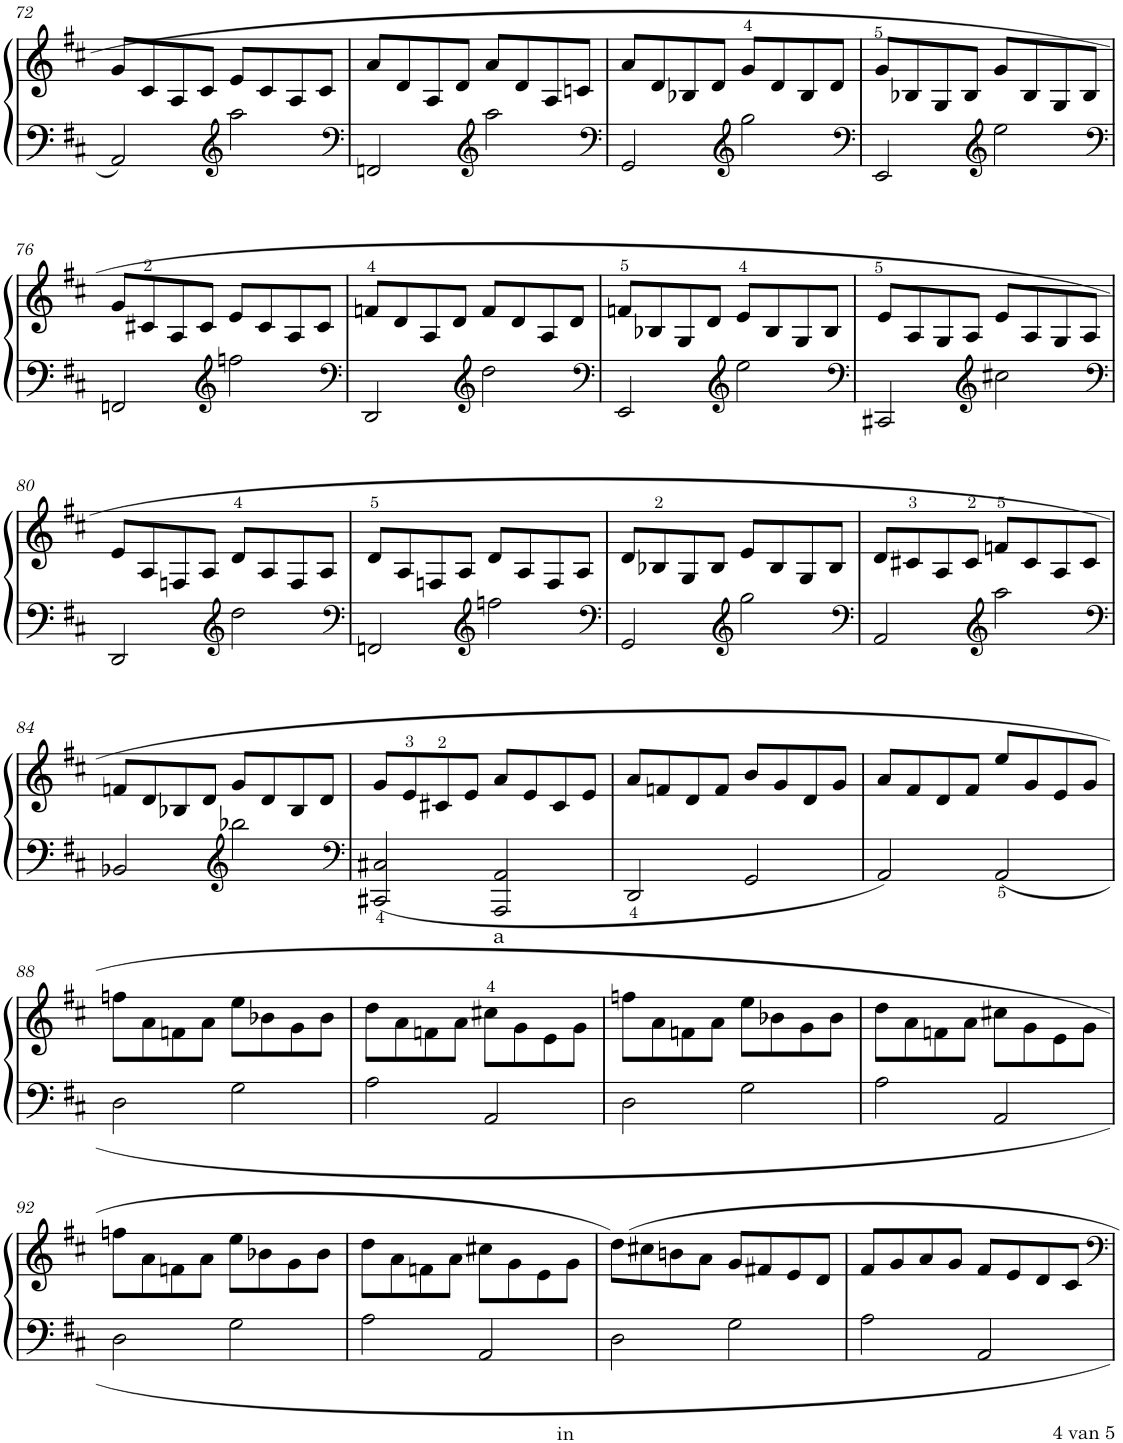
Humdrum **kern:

**kern	**kern
*part1	*part1
*staff2	*staff1
*I"Piano	*
*I'Pno.	*
!!LO:PB:g=z
*clefF4	*clefG2
*k[f#c#]	*k[f#c#]
*M2/2	*M2/2
*met(c|)	*met(c|)
=72	=72
2AA/	8g/L
.	8c#/
.	8A/
.	8c#/J
*clefG2	*
2aa\	8e/L
.	8c#/
.	8A/
.	8c#/J
=73	=73
*clefF4	*
2FFn/	8a/L
.	8d/
.	8A/
.	8d/J
*clefG2	*
2aa\	8a/L
.	8d/
.	8A/
.	8cn/J
=74	=74
*clefF4	*
2GG/	8a/L
.	8d/
.	8B-X/
.	8d/J
*clefG2	*
2gg\	8g/L
.	8d/
.	8B-/
.	8d/J
=75	=75
*clefF4	*
2EE/	8g/L
.	8B-X/
.	8G/
.	8B-/J
*clefG2	*
2ee\	8g/L
.	8B-/
.	8G/
.	8B-/J
!!LO:LB:g=z
=76	=76
*clefF4	*
2FFn/	8g/L
.	8c#X/
.	8A/
.	8c#/J
*clefG2	*
2ffn\	8e/L
.	8c#/
.	8A/
.	8c#/J
=77	=77
*clefF4	*
2DD/	8fn/L
.	8d/
.	8A/
.	8d/J
*clefG2	*
2dd\	8f/L
.	8d/
.	8A/
.	8d/J
=78	=78
*clefF4	*
2EE/	8fn/L
.	8B-X/
.	8G/
.	8d/J
*clefG2	*
2ee\	8e/L
.	8B-/
.	8G/
.	8B-/J
=79	=79
*clefF4	*
2CC#X/	8e/L
.	8A/
.	8G/
.	8A/J
*clefG2	*
2cc#X\	8e/L
.	8A/
.	8G/
.	8A/J
!!LO:LB:g=z
=80	=80
*clefF4	*
2DD/	8e/L
.	8A/
.	8Fn/
.	8A/J
*clefG2	*
2dd\	8d/L
.	8A/
.	8F/
.	8A/J
=81	=81
*clefF4	*
2FFn/	8d/L
.	8A/
.	8Fn/
.	8A/J
*clefG2	*
2ffn\	8d/L
.	8A/
.	8F/
.	8A/J
=82	=82
*clefF4	*
2GG/	8d/L
.	8B-X/
.	8G/
.	8B-/J
*clefG2	*
2gg\	8e/L
.	8B-/
.	8G/
.	8B-/J
=83	=83
*clefF4	*
2AA/	8d/L
.	8c#X/
.	8A/
.	8c#/J
*clefG2	*
2aa\	8fn/L
.	8c#/
.	8A/
.	8c#/J
!!LO:LB:g=z
=84	=84
*clefF4	*
2BB-X/	8fn/L
.	8d/
.	8B-X/
.	8d/J
*clefG2	*
2bb-X\	8g/L
.	8d/
.	8B-/
.	8d/J
=85	=85
*clefF4	*
2CC#X/ 2C#X/	8g/L
.	8e/
.	8c#X/
.	8e/J
!LO:TX:b:t=a	!
2AAA/ 2AA/	8a/L
.	8e/
.	8c#/
.	8e/J
=86	=86
2DD/	8a/L
.	8fn/
.	8d/
.	8f/J
2GG/	8b/L
.	8g/
.	8d/
.	8g/J
=87	=87
2AA/	8a/L
.	8f#/
.	8d/
.	8f#/J
2AA/	8ee/L
.	8g/
.	8e/
.	8g/J
!!LO:LB:g=z
=88	=88
2D\	8ffn\L
.	8a\
.	8fn\
.	8a\J
2G\	8ee\L
.	8b-X\
.	8g\
.	8b-\J
=89	=89
2A\	8dd\L
.	8a\
.	8fn\
.	8a\J
2AA/	8cc#X\L
.	8g\
.	8e\
.	8g\J
=90	=90
2D\	8ffn\L
.	8a\
.	8fn\
.	8a\J
2G\	8ee\L
.	8b-X\
.	8g\
.	8b-\J
=91	=91
2A\	8dd\L
.	8a\
.	8fn\
.	8a\J
2AA/	8cc#X\L
.	8g\
.	8e\
.	8g\J
!!LO:LB:g=z
=92	=92
2D\	8ffn\L
.	8a\
.	8fn\
.	8a\J
2G\	8ee\L
.	8b-X\
.	8g\
.	8b-\J
=93	=93
2A\	8dd\L
.	8a\
.	8fn\
.	8a\J
2AA/	8cc#X\L
.	8g\
.	8e\
.	8g\J
=94	=94
2D\	8dd\L
.	8cc#X\
.	8bn\
.	8a\J
2G\	8g/L
.	8f#X/
.	8e/
.	8d/J
=95	=95
2A\	8f#/L
.	8g/
.	8a/
.	8g/J
2AA/	8f#/L
.	8e/
.	8d/
.	8c#/J
=	=
*-	*-
